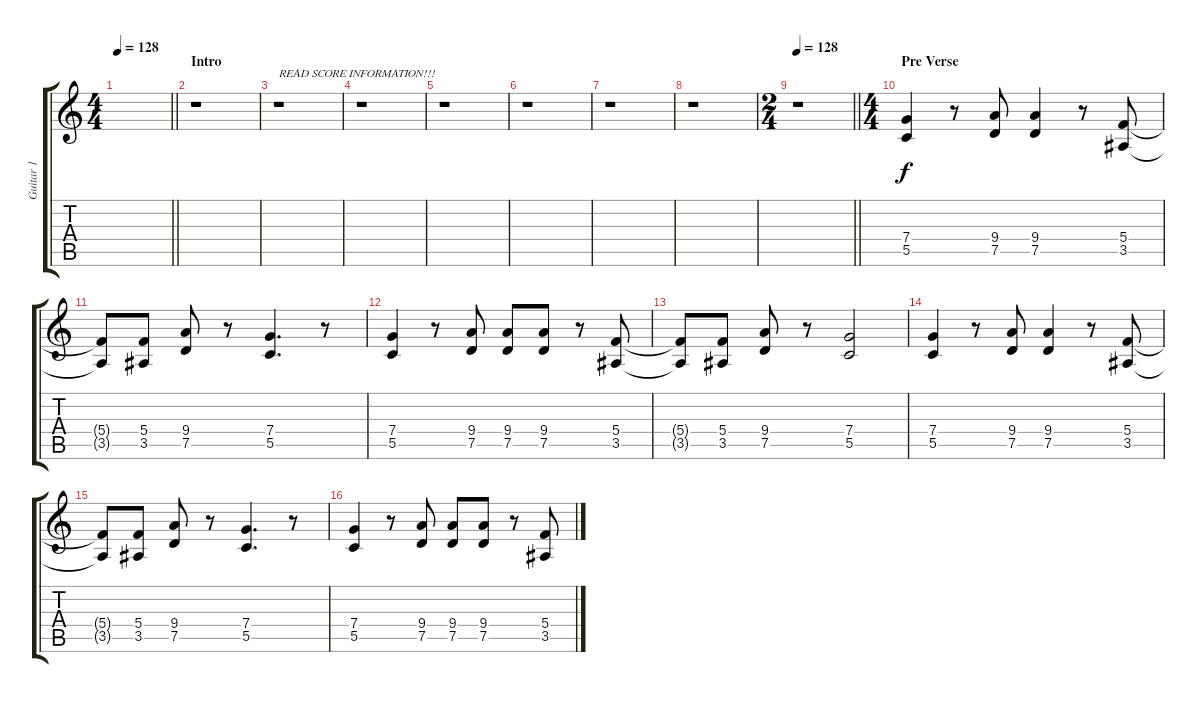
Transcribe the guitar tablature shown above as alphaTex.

\track ("Guitar 1" "Guitar 1") {instrument distortionguitar}
\staff {score tabs}
\tuning (D4 A3 F3 C3 G2 D2) {hide}
\ts (4 4)
\tempo 128
\clef g2
\barLineRight lightlight
\ks c
|
\section ("" "Intro")
r.1{instrument distortionguitar} |
r.1{txt "READ SCORE INFORMATION!!!"} |
r.1 |
r.1 |
r.1 |
r.1 |
r.1 |
\ts (2 4)
\tempo 128
\barLineRight lightlight
r.1 |
\ts (4 4)
\section ("" "Pre Verse")
(7.4 5.5).4 r.8 (9.4 7.5).8 (9.4 7.5).4 r.8 (5.4 3.5).8 |
(5.4{t} 3.5{t}).8 (5.4 3.5).8 (9.4 7.5).8 r.8 (7.4 5.5).4{d} r.8 |
(7.4 5.5).4 r.8 (9.4 7.5).8 (9.4 7.5).8 (9.4 7.5).8 r.8 (5.4 3.5).8 |
(5.4{t} 3.5{t}).8 (5.4 3.5).8 (9.4 7.5).8 r.8 (7.4 5.5).2 |
(7.4 5.5).4 r.8 (9.4 7.5).8 (9.4 7.5).4 r.8 (5.4 3.5).8 |
(5.4{t} 3.5{t}).8 (5.4 3.5).8 (9.4 7.5).8 r.8 (7.4 5.5).4{d} r.8 |
(7.4 5.5).4 r.8 (9.4 7.5).8 (9.4 7.5).8 (9.4 7.5).8 r.8 (5.4 3.5).8
